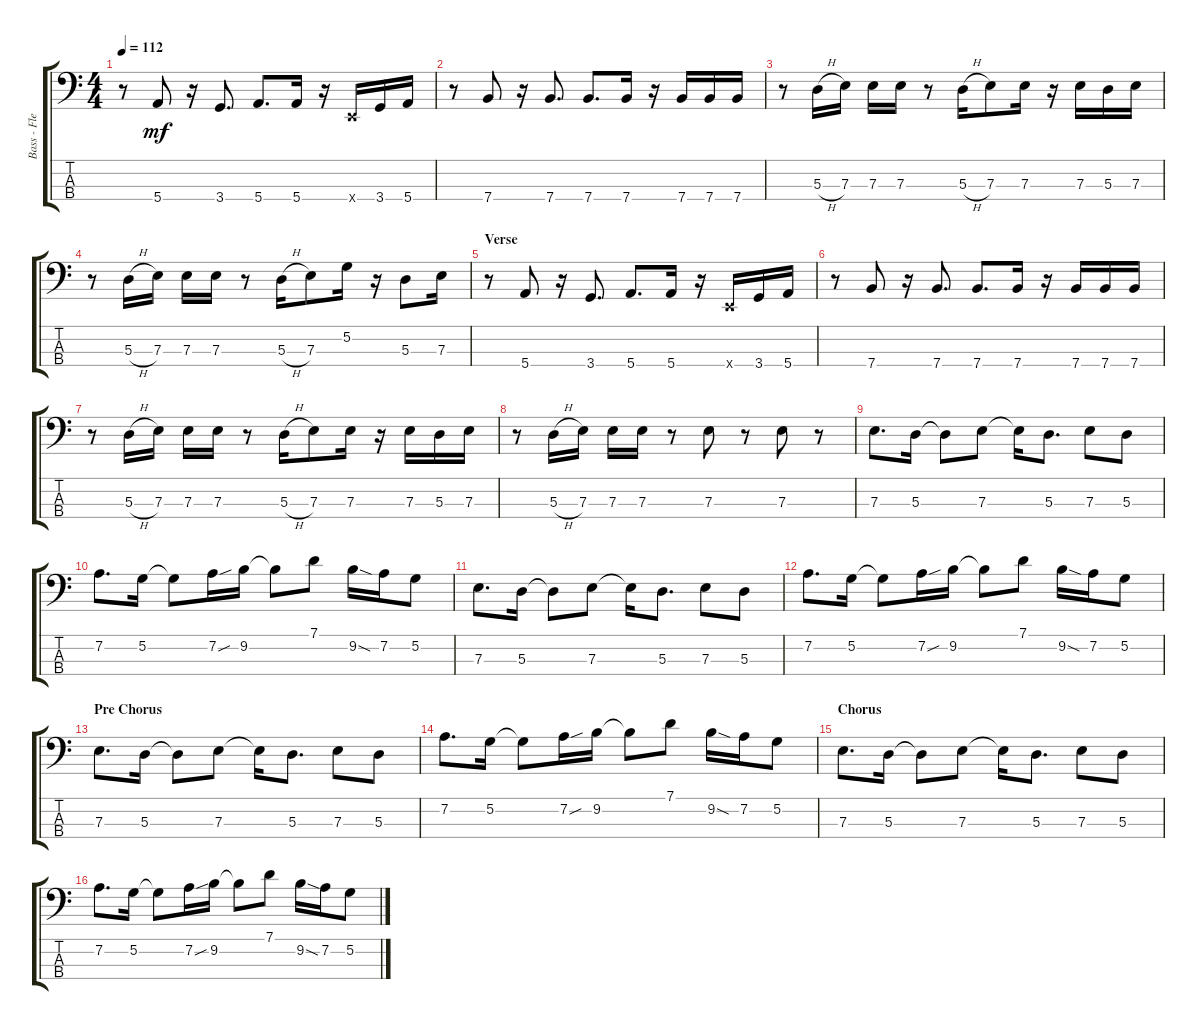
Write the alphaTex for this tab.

\track ("Bass - Flea" "Bass - Fle") {instrument electricbassfinger}
\staff {score tabs}
\tuning (G2 D2 A1 E1) {hide}
\ts (4 4)
\tempo 112
\clef f4
\ks c
r.8{dy mf} 5.4.8 r.16 3.4.8{d} 5.4.8{d} 5.4.16 r.16 0.4{x}.16 3.4.16 5.4.16 |
r.8 7.4.8 r.16 7.4.8{d} 7.4.8{d} 7.4.16 r.16 7.4.16 7.4.16 7.4.16 |
r.8 5.3{h}.16 7.3.16 7.3.16 7.3.16 r.8 5.3{h}.16 7.3.8 7.3.16 r.16 7.3.16 5.3.16 7.3.16 |
r.8 5.3{h}.16 7.3.16 7.3.16 7.3.16 r.8 5.3{h}.16 7.3.8 5.2.16 r.16 5.3.8 7.3.16 |
\section ("" "Verse")
r.8 5.4.8 r.16 3.4.8{d} 5.4.8{d} 5.4.16 r.16 0.4{x}.16 3.4.16 5.4.16 |
r.8 7.4.8 r.16 7.4.8{d} 7.4.8{d} 7.4.16 r.16 7.4.16 7.4.16 7.4.16 |
r.8 5.3{h}.16 7.3.16 7.3.16 7.3.16 r.8 5.3{h}.16 7.3.8 7.3.16 r.16 7.3.16 5.3.16 7.3.16 |
r.8 5.3{h}.16 7.3.16 7.3.16 7.3.16 r.8 7.3.8 r.8 7.3.8 r.8 |
7.3.8{d} 5.3.16 5.3{t}.8 7.3.8 7.3{t}.16 5.3.8{d} 7.3.8 5.3.8 |
7.2.8{d} 5.2.16 5.2{t}.8 7.2{sou}.16 9.2.16 9.2{t}.8 7.1.8 9.2{sod}.16 7.2.16 5.2.8 |
7.3.8{d} 5.3.16 5.3{t}.8 7.3.8 7.3{t}.16 5.3.8{d} 7.3.8 5.3.8 |
7.2.8{d} 5.2.16 5.2{t}.8 7.2{sou}.16 9.2.16 9.2{t}.8 7.1.8 9.2{sod}.16 7.2.16 5.2.8 |
\section ("" "Pre Chorus")
7.3.8{d} 5.3.16 5.3{t}.8 7.3.8 7.3{t}.16 5.3.8{d} 7.3.8 5.3.8 |
7.2.8{d} 5.2.16 5.2{t}.8 7.2{sou}.16 9.2.16 9.2{t}.8 7.1.8 9.2{sod}.16 7.2.16 5.2.8 |
\section ("" "Chorus")
7.3.8{d} 5.3.16 5.3{t}.8 7.3.8 7.3{t}.16 5.3.8{d} 7.3.8 5.3.8 |
7.2.8{d} 5.2.16 5.2{t}.8 7.2{sou}.16 9.2.16 9.2{t}.8 7.1.8 9.2{sod}.16 7.2.16 5.2.8
